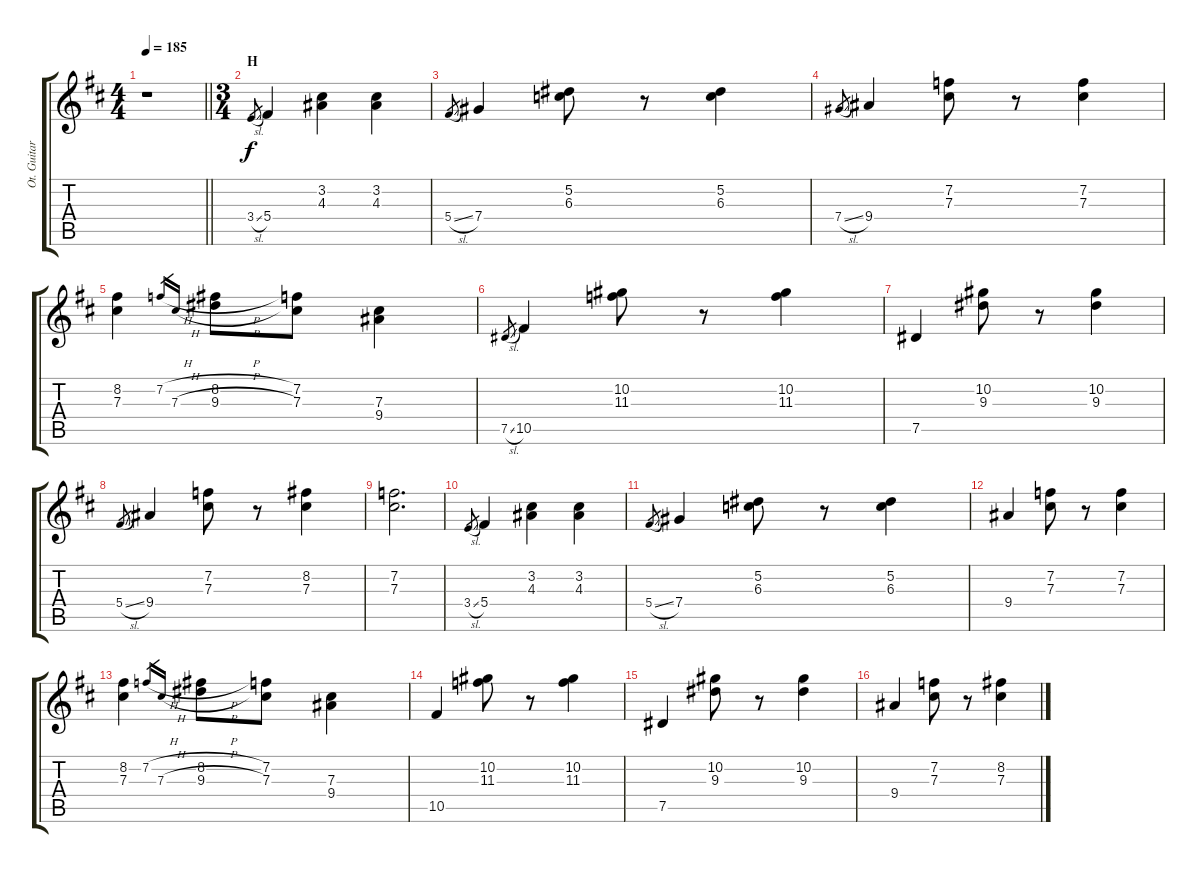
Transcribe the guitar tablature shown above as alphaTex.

\track ("Ot. Guitar 1" "Ot. Guitar") {instrument overdrivenguitar}
\staff {score tabs}
\tuning (Eb4 Bb3 Gb3 Db3 Ab2 Eb2) {hide}
\ts (4 4)
\tempo 185
\clef g2
\barLineRight lightlight
\ks d
r.1{dy f} |
\ts (3 4)
\section ("" "H")
3.4{sl}.8{gr} 5.4.4 (3.2 4.3).4 (3.2 4.3).4 |
5.4{sl}.8{gr} 7.4.4 (5.2 6.3).8 r.8 (5.2 6.3).4 |
7.4{sl}.8{gr} 9.4.4 (7.2 7.3).8 r.8 (7.2 7.3).4 |
(8.2 7.3).4 7.2{h}.16{gr} 7.3{h}.16{gr} (8.2{h} 9.3{h}).8 (7.2 7.3).8 (7.3 9.4).4 |
7.5{sl}.8{gr} 10.5.4 (10.2 11.3).8 r.8 (10.2 11.3).4 |
7.5.4 (10.2 9.3).8 r.8 (10.2 9.3).4 |
5.4{sl}.8{gr} 9.4.4 (7.2 7.3).8 r.8 (8.2 7.3).4 |
(7.2 7.3).2{d} |
3.4{sl}.8{gr} 5.4.4 (3.2 4.3).4 (3.2 4.3).4 |
5.4{sl}.8{gr} 7.4.4 (5.2 6.3).8 r.8 (5.2 6.3).4 |
9.4.4 (7.2 7.3).8 r.8 (7.2 7.3).4 |
(8.2 7.3).4 7.2{h}.16{gr} 7.3{h}.16{gr} (8.2{h} 9.3{h}).8 (7.2 7.3).8 (7.3 9.4).4 |
10.5.4 (10.2 11.3).8 r.8 (10.2 11.3).4 |
7.5.4 (10.2 9.3).8 r.8 (10.2 9.3).4 |
9.4.4 (7.2 7.3).8 r.8 (8.2 7.3).4
